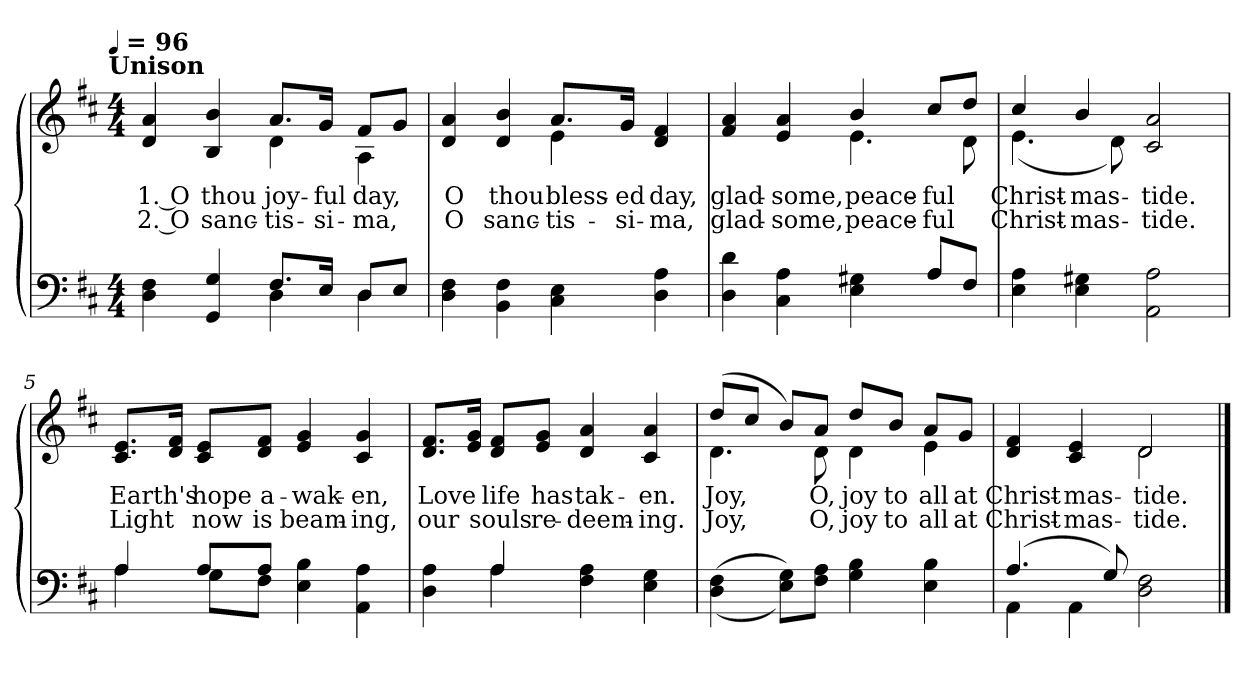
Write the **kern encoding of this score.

**kern	**kern	**text	**text
*part1	*part1	*part1	*part1
*staff2	*staff1	*staff1	*staff1
*clefF4	*clefG2	*	*
*k[f#c#]	*k[f#c#]	*	*
!!LO:TX:omd:t=[quarter] = 96\nUnison
*M4/4	*M4/4	*	*
*MM96	*MM96	*	*
=1	=1	=1	=1
*^	*^	*	*
4D\ 4F#\	2ryy	4d/ 4a/	2ryy	1. O	2. O
4GG/ 4G/	.	4B/ 4b/	.	thou	sanc-
8.F#L	4D\	8.aL	4d\	joy-	-tis-
16EJk	.	16gJk	.	-ful	-si-
8DL	4D\	8f#L	4A\	day,	-ma,
8EJ	.	8gJ	.	.	.
*v	*v	*	*	*	*
=2	=2	=2	=2	=2
4D\ 4F#\	4d/ 4a/	2ryy	O	O
4BB\ 4F#\	4d/ 4b/	.	thou	sanc-
4C#\ 4E\	8.aL	4e\	bless-	-tis-
.	16gJk	.	-ed	-si-
4D\ 4A\	4d/ 4f#/	4ryy	day,	-ma,
!!LO:LB:g=z	!!
=3	=3	=3	=3	=3
*^	*	*	*	*
4D\ 4d\	2ryy	4f#/ 4a/	2ryy	glad-	glad-
4C#\ 4A\	.	4e/ 4a/	.	-some,	-some,
4E\ 4G#X\	4ryy	4b/	4.e\	peace-	peace-
8AL	4A/	8cc#L	.	-ful	-ful
8F#J	.	8ddJ	8d\	.	.
*v	*v	*	*	*	*
=4	=4	=4	=4	=4
4E\ 4A\	4cc#/	(<4.e\	Christ-	Christ-
4E\ 4G#X\	4b/	.	-mas-	-mas-
.	.	8d\)	.	.
2AA\ 2A\	2c#/ 2a/	2ryy	-tide.	-tide.
*	*v	*v	*	*
=5	=5	=5	=5
*^	*	*	*
4A/	4A\	8.c# 8.eL	Earth's	Light
.	.	16d 16f#Jk	.	.
8AL	8GL	8c# 8eL	hope	now
8AJ	8F#J	8d 8f#J	a-	is
4E 4B	2ryy	4e/ 4g/	-wak-	beam-
4AA 4A	.	4c#/ 4g/	-en,	-ing,
!!LO:LB:g=z
=6	=6	=6	=6	=6
4D\ 4A\	4ryy	8.d 8.f#L	Love	our
.	.	16e 16gJk	.	.
4A\	4A/	8d 8f#L	life	souls
.	.	8e 8gJ	has	re-
4F#\ 4A\	2ryy	4d/ 4a/	tak-	-deem-
4E\ 4G\	.	4c#/ 4a/	-en.	-ing.
*v	*v	*	*	*
=7	=7	=7	=7
*	*^	*	*
(>(<4D\ 4F#\	(>8ddL	4.d\	Joy,	Joy,
.	8cc#J	.	.	.
8E 8GL))	8bL)	.	.	.
8F# 8AJ	8aJ	8d\	O,	O,
4G\ 4B\	8ddL	4d\	joy	joy
.	8bJ	.	to	to
4E\ 4B\	8aL	4e\	all	all
.	8gJ	.	at	at
=8	=8	=8	=8	=8
*^	*	*	*	*
(>4.A/	4AA\	4d/ 4f#/	2ryy	Christ-	Christ-
.	4AA\	4c#/ 4e/	.	-mas-	-mas-
8G/)	.	.	.	.	.
2D 2F#	2ryy	2d/	2d\	-tide.	-tide.
*v	*v	*	*	*	*
*	*v	*v	*	*
==	==	==	==
*-	*-	*-	*-
